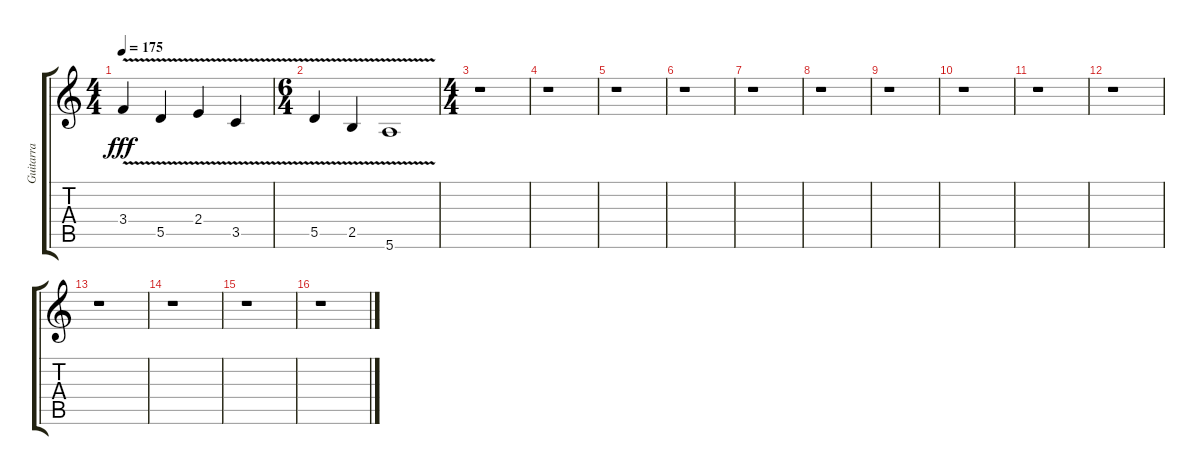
\track ("Guitarra" "Guitarra") {instrument distortionguitar}
\staff {score tabs}
\tuning (E4 B3 G3 D3 A2 E2) {hide}
\ts (4 4)
\tempo 175
\clef g2
\ks c
3.4{v}.4{dy fff} 5.5{v}.4 2.4{v}.4 3.5{v}.4 |
\ts (6 4)
5.5{v}.4 2.5{v}.4 5.6{v}.1 |
\ts (4 4)
r.1 |
r.1 |
r.1 |
r.1 |
r.1 |
r.1 |
r.1 |
r.1 |
r.1 |
r.1 |
r.1 |
r.1 |
r.1 |
r.1
